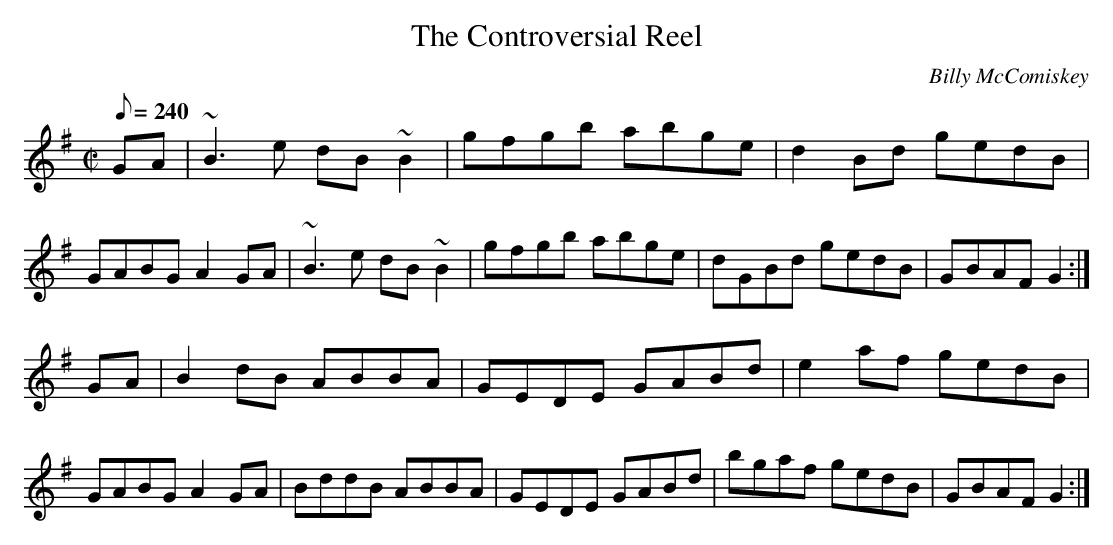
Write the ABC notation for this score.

X:1
T:The Controversial Reel
M:C|
L:1/8
Q:240
C:Billy McComiskey
K:G
GA|~B3e dB~B2 |gfgb abge|d2 Bd gedB|GABG A2 GA|\
~B3e dB~B2|gfgb abge|dGBd gedB|GBAF G2:|
GA|B2dB ABBA|GEDE GABd|e2 af gedB|GABG A2 GA |\
BddB ABBA|GEDE GABd|bgaf gedB|GBAF G2:|
